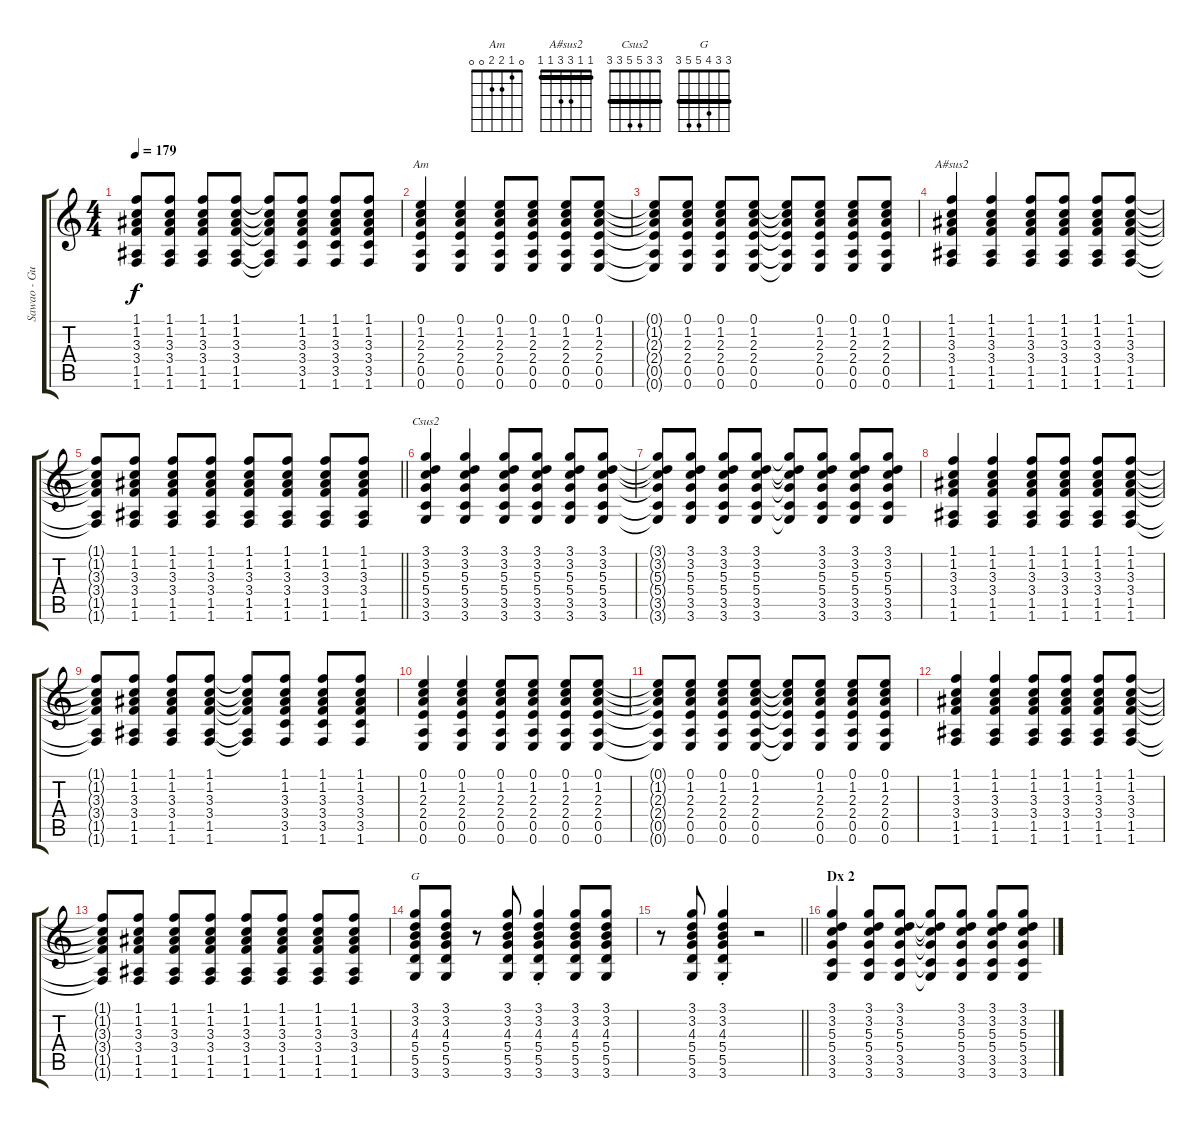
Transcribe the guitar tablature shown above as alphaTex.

\track ("Sawao - Guit. I" "Sawao - Gu") {instrument overdrivenguitar}
\staff {score tabs}
\tuning (E4 B3 G3 D3 A2 E2) {hide}
\chord ("Am" 0 1 2 2 0 0)
\chord ("A#sus2" 1 1 3 3 1 1) {barre 1}
\chord ("Csus2" 3 3 5 5 3 3) {barre 3}
\chord ("G" 3 3 4 5 5 3) {barre 3}
\ts (4 4)
\tempo 179
\clef g2
\ks c
(1.1{t} 1.2{t} 3.3{t} 3.4{t} 1.5{t} 1.6{t}).8{dy f} (1.1 1.2 3.3 3.4 1.5 1.6).8 (1.1 1.2 3.3 3.4 1.5 1.6).8 (1.1 1.2 3.3 3.4 1.5 1.6).8 (1.1{t} 1.2{t} 3.3{t} 3.4{t} 1.5{t} 1.6{t}).8 (1.1 1.2 3.3 3.4 3.5 1.6).8 (1.1 1.2 3.3 3.4 3.5 1.6).8 (1.1 1.2 3.3 3.4 3.5 1.6).8 |
(0.1 1.2 2.3 2.4 0.5 0.6).4{ch "Am"} (0.1 1.2 2.3 2.4 0.5 0.6).4 (0.1 1.2 2.3 2.4 0.5 0.6).8 (0.1 1.2 2.3 2.4 0.5 0.6).8 (0.1 1.2 2.3 2.4 0.5 0.6).8 (0.1 1.2 2.3 2.4 0.5 0.6).8 |
(0.1{t} 1.2{t} 2.3{t} 2.4{t} 0.5{t} 0.6{t}).8 (0.1 1.2 2.3 2.4 0.5 0.6).8 (0.1 1.2 2.3 2.4 0.5 0.6).8 (0.1 1.2 2.3 2.4 0.5 0.6).8 (0.1{t} 1.2{t} 2.3{t} 2.4{t} 0.5{t} 0.6{t}).8 (0.1 1.2 2.3 2.4 0.5 0.6).8 (0.1 1.2 2.3 2.4 0.5 0.6).8 (0.1 1.2 2.3 2.4 0.5 0.6).8 |
(1.1 1.2 3.3 3.4 1.5 1.6).4{ch "A#sus2"} (1.1 1.2 3.3 3.4 1.5 1.6).4 (1.1 1.2 3.3 3.4 1.5 1.6).8 (1.1 1.2 3.3 3.4 1.5 1.6).8 (1.1 1.2 3.3 3.4 1.5 1.6).8 (1.1 1.2 3.3 3.4 1.5 1.6).8 |
\barLineRight lightlight
(1.1{t} 1.2{t} 3.3{t} 3.4{t} 1.5{t} 1.6{t}).8 (1.1 1.2 3.3 3.4 1.5 1.6).8 (1.1 1.2 3.3 3.4 1.5 1.6).8 (1.1 1.2 3.3 3.4 1.5 1.6).8 (1.1 1.2 3.3 3.4 1.5 1.6).8 (1.1 1.2 3.3 3.4 1.5 1.6).8 (1.1 1.2 3.3 3.4 1.5 1.6).8 (1.1 1.2 3.3 3.4 1.5 1.6).8 |
(3.1 3.2 5.3 5.4 3.5 3.6).4{ch "Csus2"} (3.1 3.2 5.3 5.4 3.5 3.6).4 (3.1 3.2 5.3 5.4 3.5 3.6).8 (3.1 3.2 5.3 5.4 3.5 3.6).8 (3.1 3.2 5.3 5.4 3.5 3.6).8 (3.1 3.2 5.3 5.4 3.5 3.6).8 |
(3.1{t} 3.2{t} 5.3{t} 5.4{t} 3.5{t} 3.6{t}).8 (3.1 3.2 5.3 5.4 3.5 3.6).8 (3.1 3.2 5.3 5.4 3.5 3.6).8 (3.1 3.2 5.3 5.4 3.5 3.6).8 (3.1{t} 3.2{t} 5.3{t} 5.4{t} 3.5{t} 3.6{t}).8 (3.1 3.2 5.3 5.4 3.5 3.6).8 (3.1 3.2 5.3 5.4 3.5 3.6).8 (3.1 3.2 5.3 5.4 3.5 3.6).8 |
(1.1 1.2 3.3 3.4 1.5 1.6).4 (1.1 1.2 3.3 3.4 1.5 1.6).4 (1.1 1.2 3.3 3.4 1.5 1.6).8 (1.1 1.2 3.3 3.4 1.5 1.6).8 (1.1 1.2 3.3 3.4 1.5 1.6).8 (1.1 1.2 3.3 3.4 1.5 1.6).8 |
(1.1{t} 1.2{t} 3.3{t} 3.4{t} 1.5{t} 1.6{t}).8 (1.1 1.2 3.3 3.4 1.5 1.6).8 (1.1 1.2 3.3 3.4 1.5 1.6).8 (1.1 1.2 3.3 3.4 1.5 1.6).8 (1.1{t} 1.2{t} 3.3{t} 3.4{t} 1.5{t} 1.6{t}).8 (1.1 1.2 3.3 3.4 3.5 1.6).8 (1.1 1.2 3.3 3.4 3.5 1.6).8 (1.1 1.2 3.3 3.4 3.5 1.6).8 |
(0.1 1.2 2.3 2.4 0.5 0.6).4 (0.1 1.2 2.3 2.4 0.5 0.6).4 (0.1 1.2 2.3 2.4 0.5 0.6).8 (0.1 1.2 2.3 2.4 0.5 0.6).8 (0.1 1.2 2.3 2.4 0.5 0.6).8 (0.1 1.2 2.3 2.4 0.5 0.6).8 |
(0.1{t} 1.2{t} 2.3{t} 2.4{t} 0.5{t} 0.6{t}).8 (0.1 1.2 2.3 2.4 0.5 0.6).8 (0.1 1.2 2.3 2.4 0.5 0.6).8 (0.1 1.2 2.3 2.4 0.5 0.6).8 (0.1{t} 1.2{t} 2.3{t} 2.4{t} 0.5{t} 0.6{t}).8 (0.1 1.2 2.3 2.4 0.5 0.6).8 (0.1 1.2 2.3 2.4 0.5 0.6).8 (0.1 1.2 2.3 2.4 0.5 0.6).8 |
(1.1 1.2 3.3 3.4 1.5 1.6).4 (1.1 1.2 3.3 3.4 1.5 1.6).4 (1.1 1.2 3.3 3.4 1.5 1.6).8 (1.1 1.2 3.3 3.4 1.5 1.6).8 (1.1 1.2 3.3 3.4 1.5 1.6).8 (1.1 1.2 3.3 3.4 1.5 1.6).8 |
(1.1{t} 1.2{t} 3.3{t} 3.4{t} 1.5{t} 1.6{t}).8 (1.1 1.2 3.3 3.4 1.5 1.6).8 (1.1 1.2 3.3 3.4 1.5 1.6).8 (1.1 1.2 3.3 3.4 1.5 1.6).8 (1.1 1.2 3.3 3.4 1.5 1.6).8 (1.1 1.2 3.3 3.4 1.5 1.6).8 (1.1 1.2 3.3 3.4 1.5 1.6).8 (1.1 1.2 3.3 3.4 1.5 1.6).8 |
(3.1 3.2 4.3 5.4 5.5 3.6).8{ch "G"} (3.1 3.2 4.3 5.4 5.5 3.6).8 r.8 (3.1 3.2 4.3 5.4 5.5 3.6).8 (3.1{st} 3.2{st} 4.3{st} 5.4{st} 5.5{st} 3.6{st}).4 (3.1 3.2 4.3 5.4 5.5 3.6).8 (3.1 3.2 4.3 5.4 5.5 3.6).8 |
\barLineRight lightlight
r.8 (3.1 3.2 4.3 5.4 5.5 3.6).8 (3.1{st} 3.2{st} 4.3{st} 5.4{st} 5.5{st} 3.6{st}).4 r.2 |
\section ("" "Dx 2")
(3.1 3.2 5.3 5.4 3.5 3.6).4 (3.1 3.2 5.3 5.4 3.5 3.6).8 (3.1 3.2 5.3 5.4 3.5 3.6).8 (3.1{t} 3.2{t} 5.3{t} 5.4{t} 3.5{t} 3.6{t}).8 (3.1 3.2 5.3 5.4 3.5 3.6).8 (3.1 3.2 5.3 5.4 3.5 3.6).8 (3.1 3.2 5.3 5.4 3.5 3.6).8
